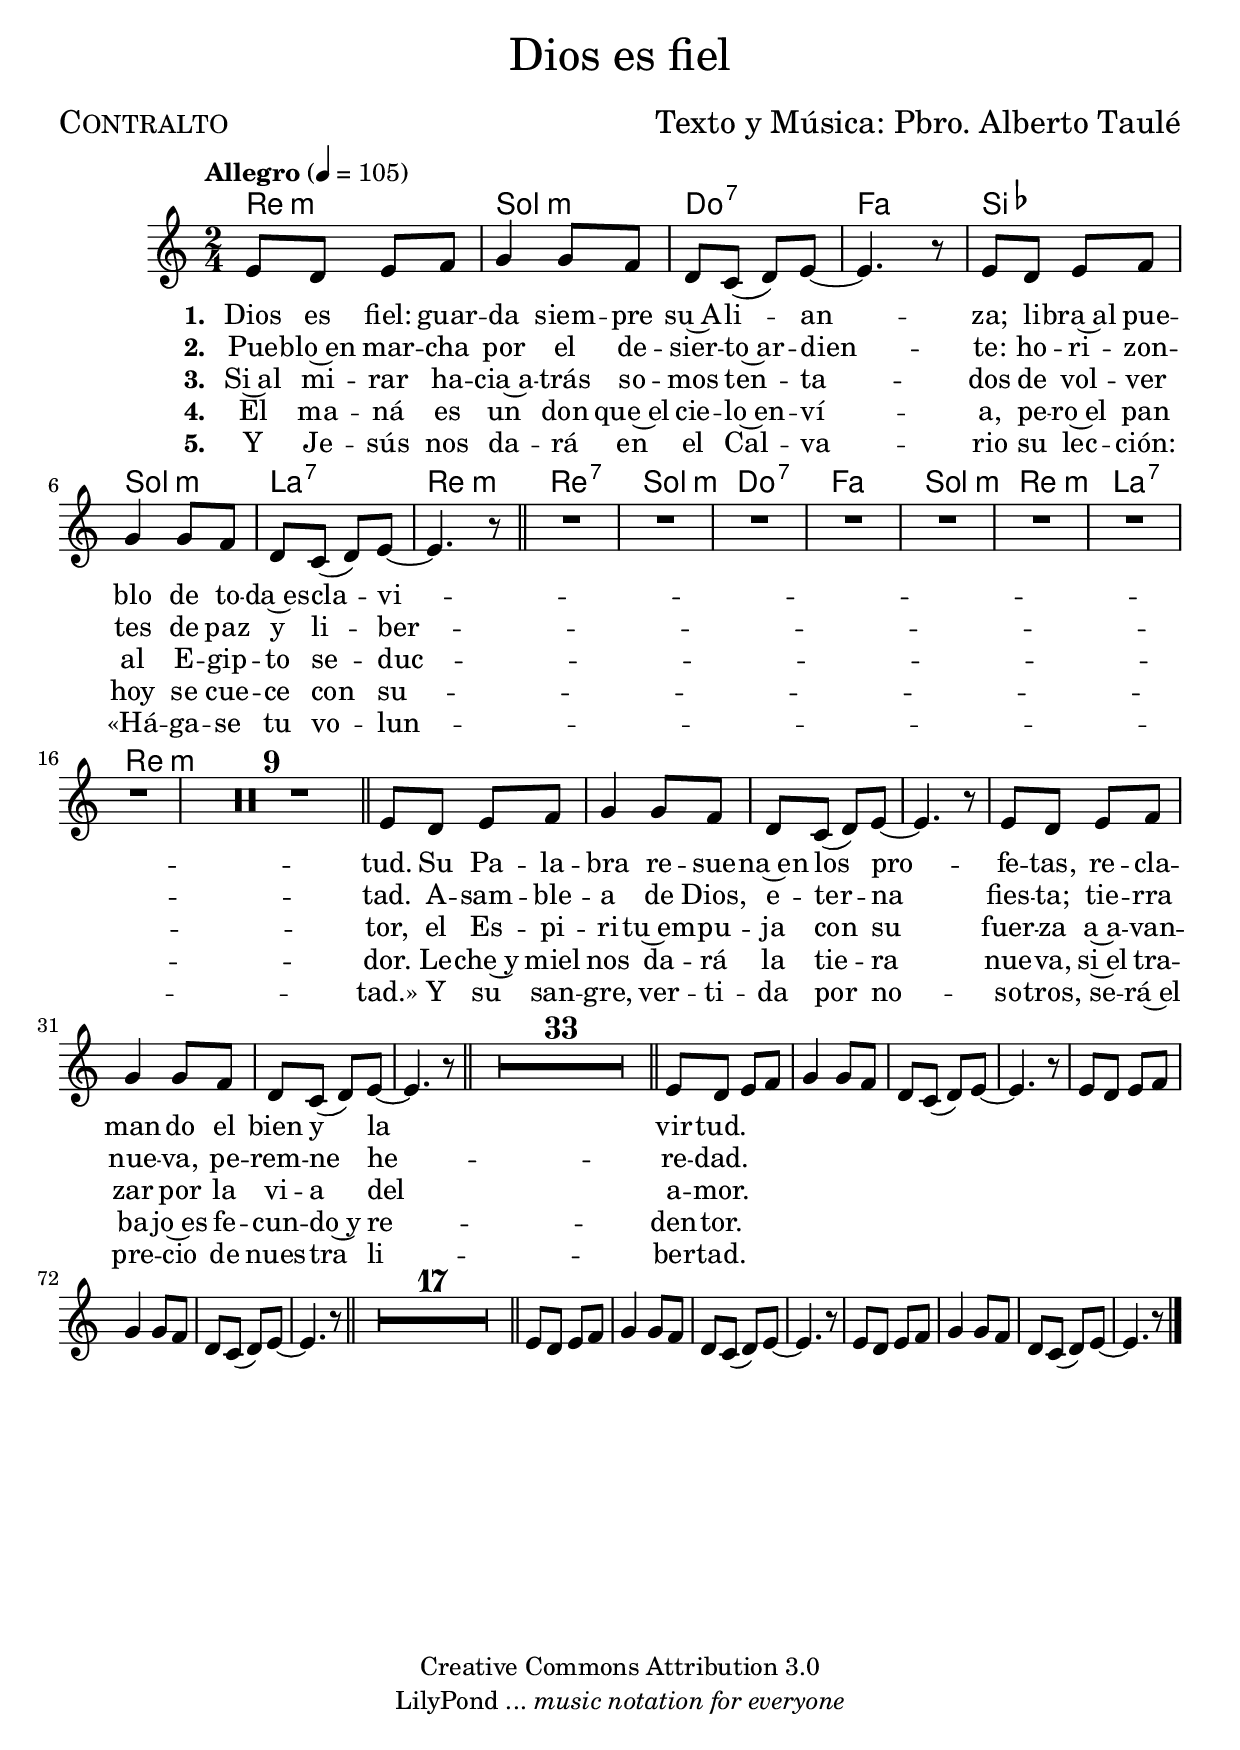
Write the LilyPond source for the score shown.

% ****************************************************************
%	Dios es Fiel - Contralto
%	by serach.sam@
% ****************************************************************
\language "espanol"
\version "2.23.2"

% --- Includes
\include "global.ily"
% --- Acordes
acordes = \new ChordNames {
  \set chordChanges = ##t
  \italianChords
  \chordmode {
    re2:m sol2:m do2:7 fa2
    sib2 sol2:m la2:7 re2:m
    re2:7 sol2:m do2:7 fa2
    sol2:m re2:m la2:7 re2:m
  }
}

primeraLetra = { \set stanza = #"1. " \lyricmode {
  % la letra va aqui.
  Dios es fiel: guar -- da siem -- pre su~A -- li -- an -- za;
  li -- bra~al pue -- blo de to -- da~es -- cla -- vi -- tud.
  Su Pa -- la -- bra re -- sue -- na~en los pro -- fe -- tas,
  re -- cla -- man -- do el bien y la vir -- tud.
} }

segundaLetra = { \set stanza = #"2. " \lyricmode {
  % la letra va aqui.
  Pue -- blo~en mar -- cha por el de -- sier -- to~ar -- dien -- te:
  ho -- ri -- zon -- tes de paz y li -- ber -- tad.
  A -- sam -- ble -- a de Dios, e -- ter -- na fies -- ta;
  tie -- rra nue -- va, pe -- rem -- ne he -- re -- dad.
} }

terceraLetra = { \set stanza = #"3. " \lyricmode {
  % la letra va aqui.
  Si~al mi -- rar ha -- cia~a -- trás so -- mos ten -- ta -- dos
  de vol -- ver	al E -- gip -- to se -- duc -- tor,
  el Es -- pi -- ri -- tu~em -- pu -- ja con su fuer -- za
  a~a -- van -- zar por la vi -- a del a -- mor.
} }

cuartaLetra = { \set stanza = #"4. " \lyricmode {
  % la letra va aqui.
  El ma -- ná es un don que~el cie -- lo~en -- ví -- a,
  pe -- ro~el pan hoy se cue -- ce con su -- dor.
  Le -- che~y miel nos da -- rá la tie -- ra nue -- va,
  si~el tra -- ba -- jo~es fe -- cun -- do~y re -- den -- tor.
} }

quintaLetra = { \set stanza = #"5. " \lyricmode {
  % la letra va aqui.
  Y Je -- sús nos da -- rá en el Cal -- va -- rio
  su lec -- ción: &flqq;Há -- ga -- se tu vo -- lun -- tad.&frqq;
  Y su san -- gre, ver -- ti -- da por no -- so -- tros,
  se -- rá~el pre -- cio de nues -- tra li -- ber -- tad.
} }

\include "alto.ily"

% --- Tamaño del pentagrama
#(set-global-staff-size 22)


% --- Cabecera
\markup { \fill-line { \center-column { \fontsize #5 "Dios es fiel" \fontsize #3 \caps " "} } }
\markup { \fill-line { \fontsize #2 \caps "Contralto" \center-column { \fontsize #2 "Texto y Música: Pbro. Alberto Taulé" } } }
\header {
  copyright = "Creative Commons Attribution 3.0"
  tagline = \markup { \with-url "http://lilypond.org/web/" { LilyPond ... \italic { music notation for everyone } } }
  breakbefore = ##t
}

% --- Partitura
\score {
  <<
    \acordes
    \new Staff {
      \new Voice = "alto" {
        <<
          %\set Staff.midiInstrument = #"piano"
          \global
          \alto
        >>
      }
    }
    \new Lyrics{ \lyricsto "alto" { \primeraLetra } }
    \new Lyrics{ \lyricsto "alto" { \segundaLetra } }
    \new Lyrics{ \lyricsto "alto" { \terceraLetra } }
    \new Lyrics{ \lyricsto "alto" { \cuartaLetra } }
    \new Lyrics{ \lyricsto "alto" { \quintaLetra } }
  >>
  \midi {}
  \layout {}
}

% --- Pagina
\paper {
  #(set-default-paper-size "letter")
  #(include-special-characters)
}